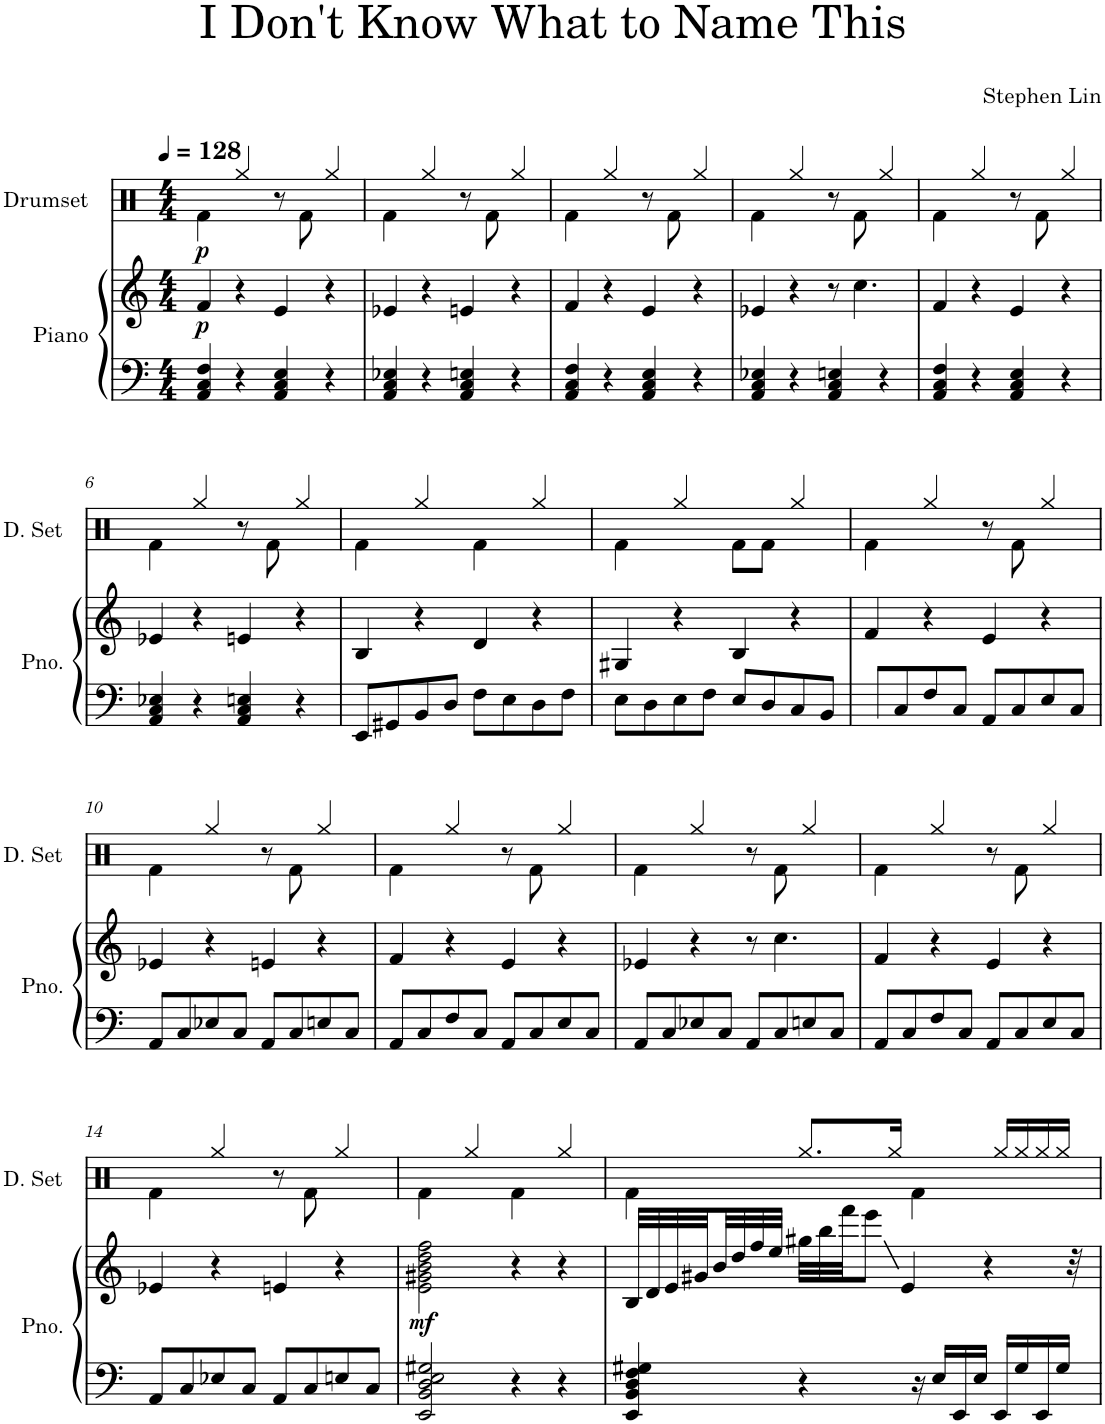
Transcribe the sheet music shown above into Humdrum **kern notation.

**kern	**kern	**dynam	**kern	**dynam
*part2	*part2	*part2	*part1	*part1
*staff3	*staff2	*staff2/3	*staff1	*staff1
*I"Piano	*	*	*I"Drumset	*
*I'Pno.	*	*	*I'D. Set	*
*clefF4	*clefG2	*	*clefX	*
*k[]	*k[]	*	*k[]	*
*M4/4	*M4/4	*	*M4/4	*
*MM128	*MM128	*	*MM128	*
=1	=1	=1	=1	=1
!	!	!LO:DY:b	!	!LO:DY:b
4AA/ 4C/ 4F/	4f/	p	4Rf\	p
4r	4r	.	4Rgg/	.
4AA/ 4C/ 4E/	4e/	.	8r	.
.	.	.	8Rf\	.
4r	4r	.	4Rgg/	.
=2	=2	=2	=2	=2
4AA/ 4C/ 4E-X/	4e-X/	.	4Rf\	.
4r	4r	.	4Rgg/	.
4AA/ 4C/ 4En/	4en/	.	8r	.
.	.	.	8Rf\	.
4r	4r	.	4Rgg/	.
=3	=3	=3	=3	=3
4AA/ 4C/ 4F/	4f/	.	4Rf\	.
4r	4r	.	4Rgg/	.
4AA/ 4C/ 4E/	4e/	.	8r	.
.	.	.	8Rf\	.
4r	4r	.	4Rgg/	.
=4	=4	=4	=4	=4
4AA/ 4C/ 4E-X/	4e-X/	.	4Rf\	.
4r	4r	.	4Rgg/	.
4AA/ 4C/ 4En/	8r	.	8r	.
.	4.cc\	.	8Rf\	.
4r	.	.	4Rgg/	.
=5	=5	=5	=5	=5
4AA/ 4C/ 4F/	4f/	.	4Rf\	.
4r	4r	.	4Rgg/	.
4AA/ 4C/ 4E/	4e/	.	8r	.
.	.	.	8Rf\	.
4r	4r	.	4Rgg/	.
!!LO:LB:g=z
=6	=6	=6	=6	=6
4AA/ 4C/ 4E-X/	4e-X/	.	4Rf\	.
4r	4r	.	4Rgg/	.
4AA/ 4C/ 4En/	4en/	.	8r	.
.	.	.	8Rf\	.
4r	4r	.	4Rgg/	.
=7	=7	=7	=7	=7
8EE/L	4B/	.	4Rf\	.
8GG#X/	.	.	.	.
8BB/	4r	.	4Rgg/	.
8D/J	.	.	.	.
8F\L	4d/	.	4Rf\	.
8E\	.	.	.	.
8D\	4r	.	4Rgg/	.
8F\J	.	.	.	.
=8	=8	=8	=8	=8
8E\L	4G#X/	.	4Rf\	.
8D\	.	.	.	.
8E\	4r	.	4Rgg/	.
8F\J	.	.	.	.
8E/L	4B/	.	8Rf\L	.
8D/	.	.	8Rf\J	.
8C/	4r	.	4Rgg/	.
8BB/J	.	.	.	.
=9	=9	=9	=9	=9
8AA/L	4f/	.	4Rf\	.
8C/	.	.	.	.
8F/	4r	.	4Rgg/	.
8C/J	.	.	.	.
8AA/L	4e/	.	8r	.
8C/	.	.	8Rf\	.
8E/	4r	.	4Rgg/	.
8C/J	.	.	.	.
!!LO:LB:g=z
=10	=10	=10	=10	=10
8AA/L	4e-X/	.	4Rf\	.
8C/	.	.	.	.
8E-X/	4r	.	4Rgg/	.
8C/J	.	.	.	.
8AA/L	4en/	.	8r	.
8C/	.	.	8Rf\	.
8En/	4r	.	4Rgg/	.
8C/J	.	.	.	.
=11	=11	=11	=11	=11
8AA/L	4f/	.	4Rf\	.
8C/	.	.	.	.
8F/	4r	.	4Rgg/	.
8C/J	.	.	.	.
8AA/L	4e/	.	8r	.
8C/	.	.	8Rf\	.
8E/	4r	.	4Rgg/	.
8C/J	.	.	.	.
=12	=12	=12	=12	=12
8AA/L	4e-X/	.	4Rf\	.
8C/	.	.	.	.
8E-X/	4r	.	4Rgg/	.
8C/J	.	.	.	.
8AA/L	8r	.	8r	.
8C/	4.cc\	.	8Rf\	.
8En/	.	.	4Rgg/	.
8C/J	.	.	.	.
=13	=13	=13	=13	=13
8AA/L	4f/	.	4Rf\	.
8C/	.	.	.	.
8F/	4r	.	4Rgg/	.
8C/J	.	.	.	.
8AA/L	4e/	.	8r	.
8C/	.	.	8Rf\	.
8E/	4r	.	4Rgg/	.
8C/J	.	.	.	.
!!LO:LB:g=z
=14	=14	=14	=14	=14
8AA/L	4e-X/	.	4Rf\	.
8C/	.	.	.	.
8E-X/	4r	.	4Rgg/	.
8C/J	.	.	.	.
8AA/L	4en/	.	8r	.
8C/	.	.	8Rf\	.
8En/	4r	.	4Rgg/	.
8C/J	.	.	.	.
=15	=15	=15	=15	=15
!	!	!LO:DY:b	!	!
2EE/ 2BB/ 2D/ 2E/ 2G#X/	2e\ 2g#X\ 2b\ 2dd\ 2ff\	mf	4Rf\	.
.	.	.	4Rgg/	.
4r	4r	.	4Rf\	.
4r	4r	.	4Rgg/	.
=16	=16	=16	=16	=16
4EE/ 4BB/ 4D/ 4F/ 4G#X/	32B/LLL	.	4Rf\	.
.	32d/	.	.	.
.	32e/	.	.	.
.	32g#X/	.	.	.
.	32b/	.	.	.
.	32dd/	.	.	.
.	32ff/	.	.	.
.	32ee/JJJ	.	.	.
4r	32gg#X\LLL	.	8.Rgg/L	.
.	32bb\	.	.	.
.	32fff\JJ	.	.	.
.	8eee\J	.	.	.
.	.	.	16Rgg/Jk	.
.	4e/	.	.	.
16r	.	.	4Rf\	.
16E/LL	.	.	.	.
16EE/	.	.	.	.
16E/JJ	.	.	.	.
.	4r	.	.	.
16EE/LL	.	.	16Rgg/LL	.
16G#/	.	.	16Rgg/	.
16EE/	.	.	16Rgg/	.
16G#/JJ	.	.	16Rgg/JJ	.
.	32r	.	.	.
=	=	=	=	=
*-	*-	*-	*-	*-
